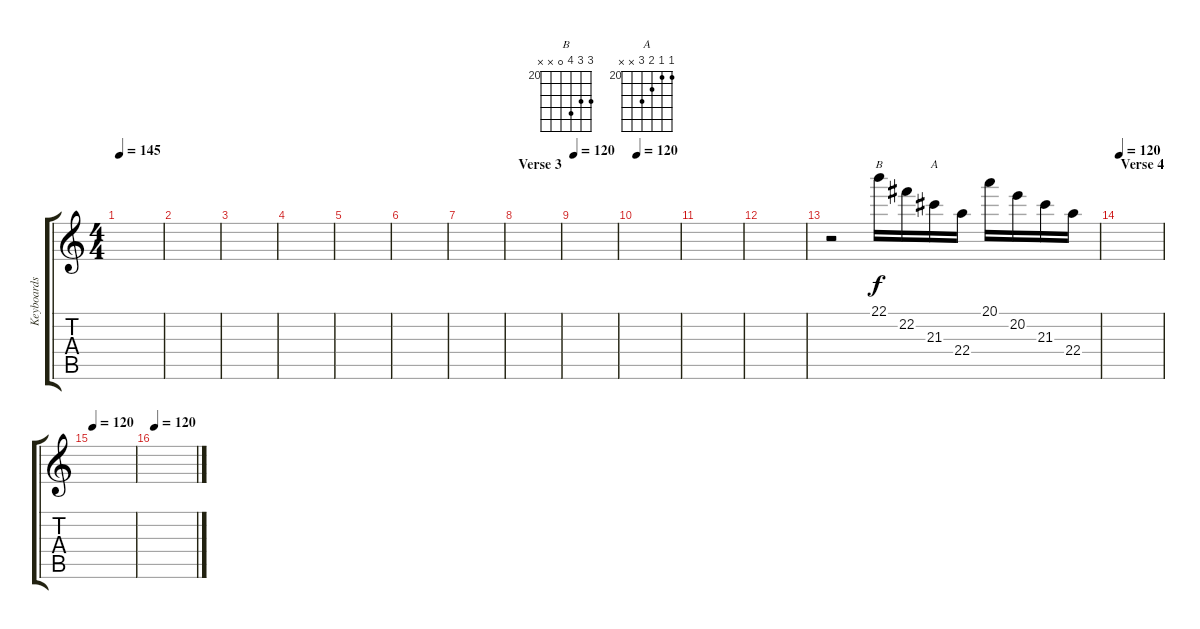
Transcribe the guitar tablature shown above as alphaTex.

\track ("Keyboards 1" "Keyboards ") {instrument pad1newage}
\staff {score tabs}
\tuning (Db5 Ab4 E4 B3 Gb3 Db3) {hide}
\chord ("B" 22 22 23 0 x x) {firstfret 20}
\chord ("A" 20 20 21 22 x x) {firstfret 20}
\ts (4 4)
\tempo 145
\clef g2
\ks c
|
|
|
|
|
|
|
\section ("" "Verse 3")
|
\tempo 120
|
\tempo 120
|
|
|
r.2 22.1.16{ch "B"} 22.2.16 21.3.16{ch "A"} 22.4.16 20.1.16 20.2.16 21.3.16 22.4.16 |
\section ("" "Verse 4")
\tempo 120
|
\tempo 120
|
\tempo 120
